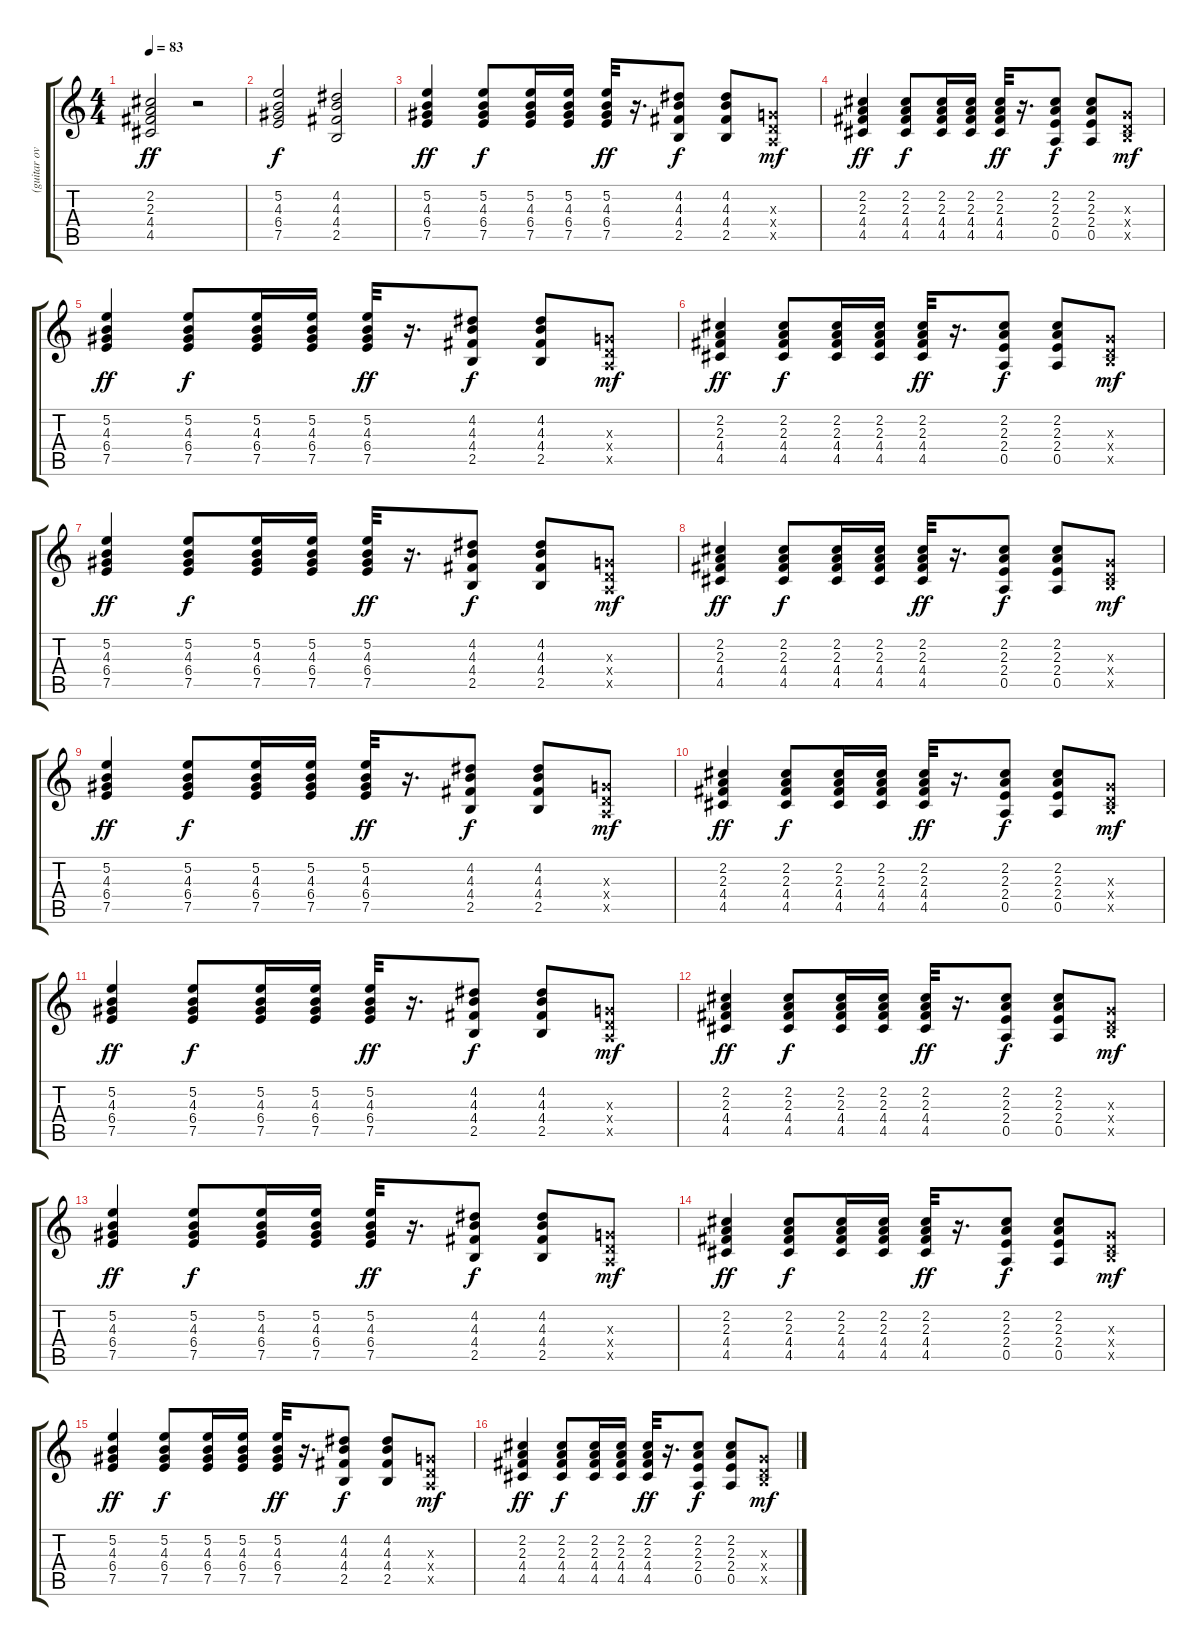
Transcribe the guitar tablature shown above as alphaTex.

\track ("(guitar overdub)" "(guitar ov") {instrument electricguitarclean}
\staff {score tabs}
\tuning (E4 B3 G3 D3 A2 E2) {hide}
\ts (4 4)
\tempo 83
\clef g2
\ks c
(2.2 2.3 4.4 4.5).2{dy ff} r.2 |
(5.2 4.3 6.4 7.5).2{dy f} (4.2 4.3 4.4 2.5).2 |
(5.2 4.3 6.4 7.5).4{dy ff} (5.2 4.3 6.4 7.5).8{dy f} (5.2 4.3 6.4 7.5).16 (5.2 4.3 6.4 7.5).16 (5.2 4.3 6.4 7.5).32{dy ff} r.16{d} (4.2 4.3 4.4 2.5).8{dy f} (4.2 4.3 4.4 2.5).8 (0.3{x} 0.4{x} 0.5{x}).8{dy mf} |
(2.2 2.3 4.4 4.5).4{dy ff} (2.2 2.3 4.4 4.5).8{dy f} (2.2 2.3 4.4 4.5).16 (2.2 2.3 4.4 4.5).16 (2.2 2.3 4.4 4.5).32{dy ff} r.16{d} (2.2 2.3 2.4 0.5).8{dy f} (2.2 2.3 2.4 0.5).8 (0.3{x} 0.4{x} 2.5{x}).8{dy mf} |
(5.2 4.3 6.4 7.5).4{dy ff} (5.2 4.3 6.4 7.5).8{dy f} (5.2 4.3 6.4 7.5).16 (5.2 4.3 6.4 7.5).16 (5.2 4.3 6.4 7.5).32{dy ff} r.16{d} (4.2 4.3 4.4 2.5).8{dy f} (4.2 4.3 4.4 2.5).8 (0.3{x} 0.4{x} 0.5{x}).8{dy mf} |
(2.2 2.3 4.4 4.5).4{dy ff} (2.2 2.3 4.4 4.5).8{dy f} (2.2 2.3 4.4 4.5).16 (2.2 2.3 4.4 4.5).16 (2.2 2.3 4.4 4.5).32{dy ff} r.16{d} (2.2 2.3 2.4 0.5).8{dy f} (2.2 2.3 2.4 0.5).8 (0.3{x} 0.4{x} 2.5{x}).8{dy mf} |
(5.2 4.3 6.4 7.5).4{dy ff} (5.2 4.3 6.4 7.5).8{dy f} (5.2 4.3 6.4 7.5).16 (5.2 4.3 6.4 7.5).16 (5.2 4.3 6.4 7.5).32{dy ff} r.16{d} (4.2 4.3 4.4 2.5).8{dy f} (4.2 4.3 4.4 2.5).8 (0.3{x} 0.4{x} 0.5{x}).8{dy mf} |
(2.2 2.3 4.4 4.5).4{dy ff} (2.2 2.3 4.4 4.5).8{dy f} (2.2 2.3 4.4 4.5).16 (2.2 2.3 4.4 4.5).16 (2.2 2.3 4.4 4.5).32{dy ff} r.16{d} (2.2 2.3 2.4 0.5).8{dy f} (2.2 2.3 2.4 0.5).8 (0.3{x} 0.4{x} 2.5{x}).8{dy mf} |
(5.2 4.3 6.4 7.5).4{dy ff} (5.2 4.3 6.4 7.5).8{dy f} (5.2 4.3 6.4 7.5).16 (5.2 4.3 6.4 7.5).16 (5.2 4.3 6.4 7.5).32{dy ff} r.16{d} (4.2 4.3 4.4 2.5).8{dy f} (4.2 4.3 4.4 2.5).8 (0.3{x} 0.4{x} 0.5{x}).8{dy mf} |
(2.2 2.3 4.4 4.5).4{dy ff} (2.2 2.3 4.4 4.5).8{dy f} (2.2 2.3 4.4 4.5).16 (2.2 2.3 4.4 4.5).16 (2.2 2.3 4.4 4.5).32{dy ff} r.16{d} (2.2 2.3 2.4 0.5).8{dy f} (2.2 2.3 2.4 0.5).8 (0.3{x} 0.4{x} 2.5{x}).8{dy mf} |
(5.2 4.3 6.4 7.5).4{dy ff} (5.2 4.3 6.4 7.5).8{dy f} (5.2 4.3 6.4 7.5).16 (5.2 4.3 6.4 7.5).16 (5.2 4.3 6.4 7.5).32{dy ff} r.16{d} (4.2 4.3 4.4 2.5).8{dy f} (4.2 4.3 4.4 2.5).8 (0.3{x} 0.4{x} 0.5{x}).8{dy mf} |
(2.2 2.3 4.4 4.5).4{dy ff} (2.2 2.3 4.4 4.5).8{dy f} (2.2 2.3 4.4 4.5).16 (2.2 2.3 4.4 4.5).16 (2.2 2.3 4.4 4.5).32{dy ff} r.16{d} (2.2 2.3 2.4 0.5).8{dy f} (2.2 2.3 2.4 0.5).8 (0.3{x} 0.4{x} 2.5{x}).8{dy mf} |
(5.2 4.3 6.4 7.5).4{dy ff} (5.2 4.3 6.4 7.5).8{dy f} (5.2 4.3 6.4 7.5).16 (5.2 4.3 6.4 7.5).16 (5.2 4.3 6.4 7.5).32{dy ff} r.16{d} (4.2 4.3 4.4 2.5).8{dy f} (4.2 4.3 4.4 2.5).8 (0.3{x} 0.4{x} 0.5{x}).8{dy mf} |
(2.2 2.3 4.4 4.5).4{dy ff} (2.2 2.3 4.4 4.5).8{dy f} (2.2 2.3 4.4 4.5).16 (2.2 2.3 4.4 4.5).16 (2.2 2.3 4.4 4.5).32{dy ff} r.16{d} (2.2 2.3 2.4 0.5).8{dy f} (2.2 2.3 2.4 0.5).8 (0.3{x} 0.4{x} 2.5{x}).8{dy mf} |
(5.2 4.3 6.4 7.5).4{dy ff} (5.2 4.3 6.4 7.5).8{dy f} (5.2 4.3 6.4 7.5).16 (5.2 4.3 6.4 7.5).16 (5.2 4.3 6.4 7.5).32{dy ff} r.16{d} (4.2 4.3 4.4 2.5).8{dy f} (4.2 4.3 4.4 2.5).8 (0.3{x} 0.4{x} 0.5{x}).8{dy mf} |
(2.2 2.3 4.4 4.5).4{dy ff} (2.2 2.3 4.4 4.5).8{dy f} (2.2 2.3 4.4 4.5).16 (2.2 2.3 4.4 4.5).16 (2.2 2.3 4.4 4.5).32{dy ff} r.16{d} (2.2 2.3 2.4 0.5).8{dy f} (2.2 2.3 2.4 0.5).8 (0.3{x} 0.4{x} 2.5{x}).8{dy mf}
